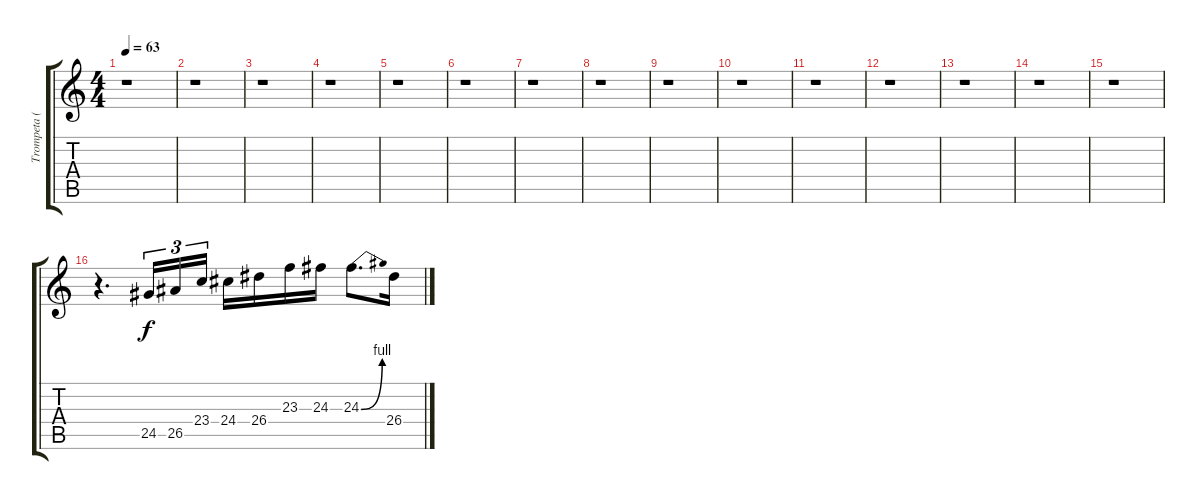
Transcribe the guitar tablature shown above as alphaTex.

\track ("Trompeta (solo)" "Trompeta (") {instrument trumpet}
\staff {score tabs}
\tuning (Eb4 Bb3 Gb3 Db3 Ab2 Eb2) {hide}
\ts (4 4)
\tempo 63
\clef g2
\ks c
r.1{dy f} |
r.1 |
r.1 |
r.1 |
r.1 |
r.1 |
r.1 |
r.1 |
r.1 |
r.1 |
r.1 |
r.1 |
r.1 |
r.1 |
r.1 |
r.4{d} 24.5.16{tu (3 2)} 26.5.16{tu (3 2)} 23.4.16{tu (3 2)} 24.4.16 26.4.16 23.3.16 24.3.16 24.3{be (bend 0 0 60 4)}.8{d} 26.4.16
